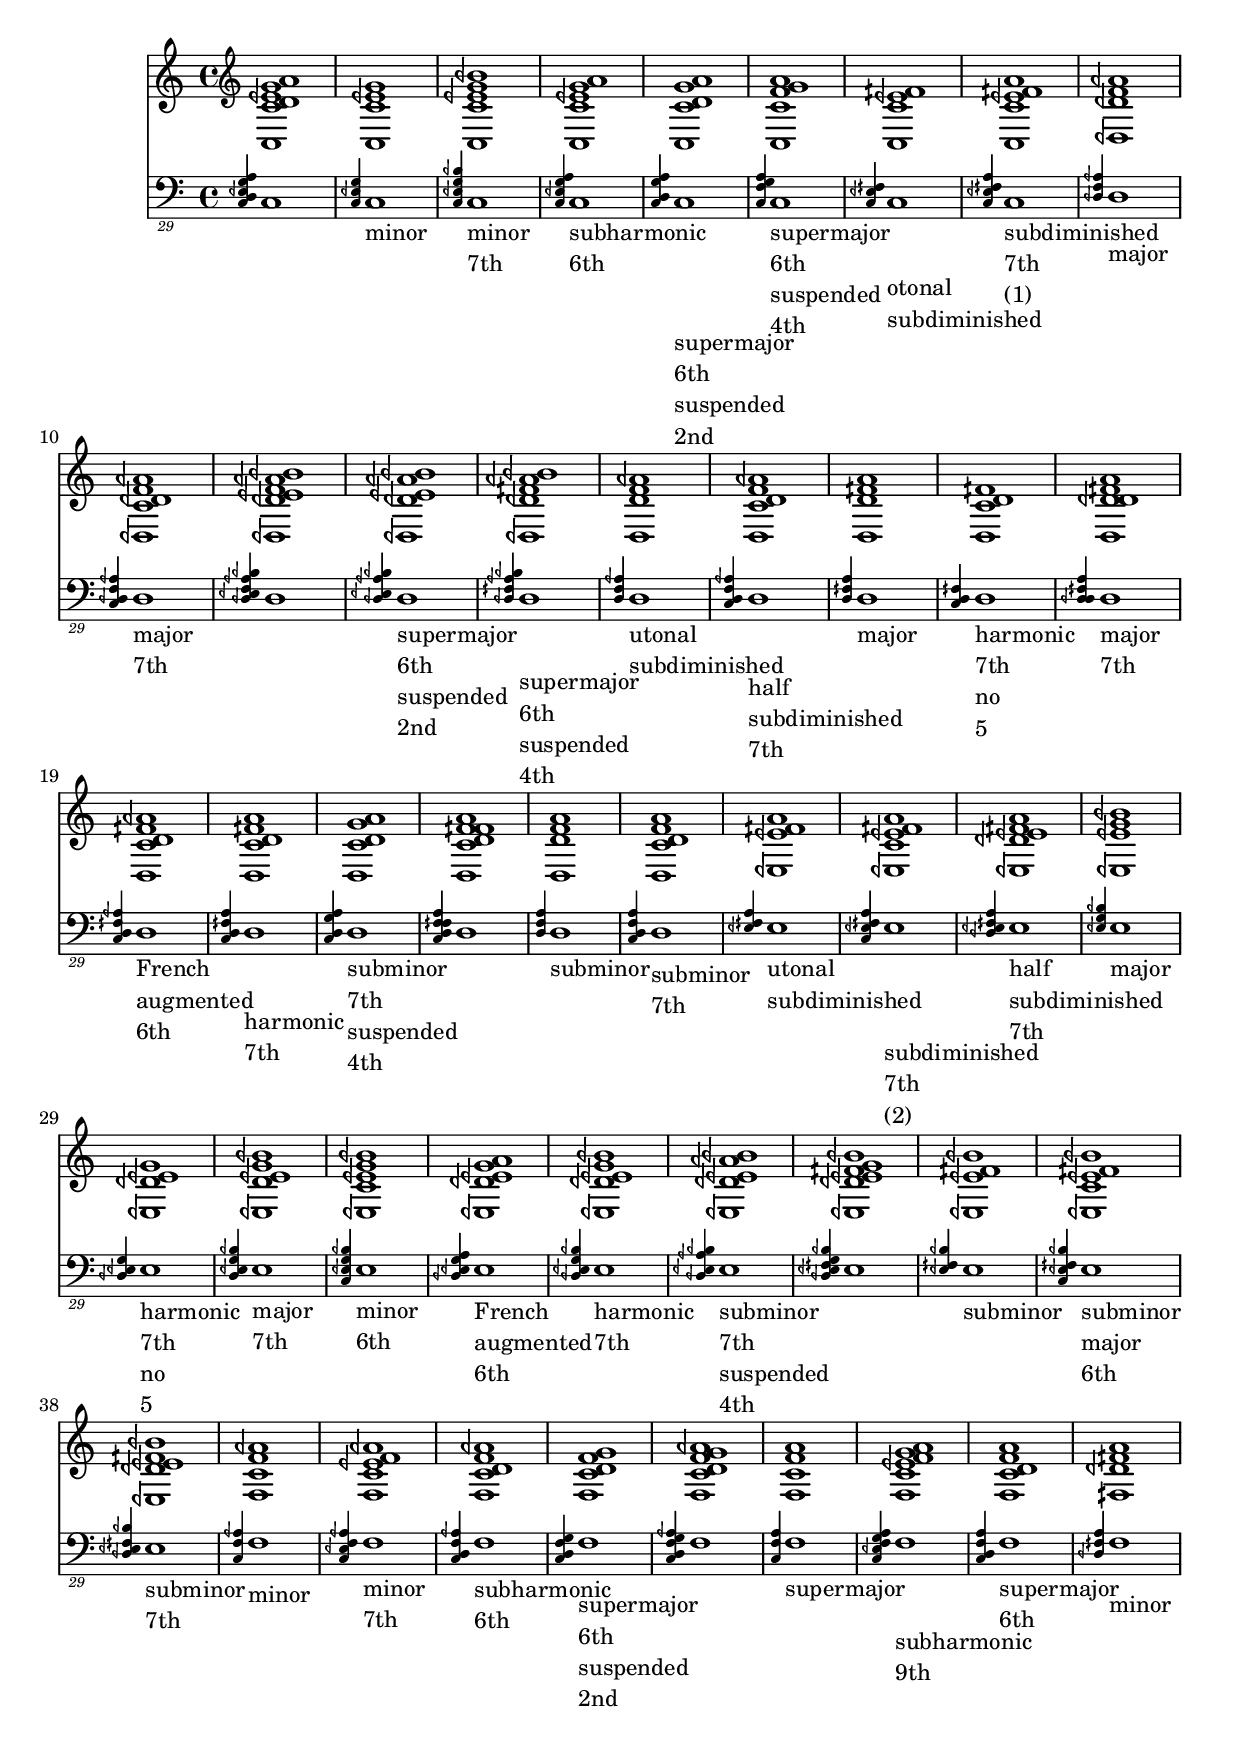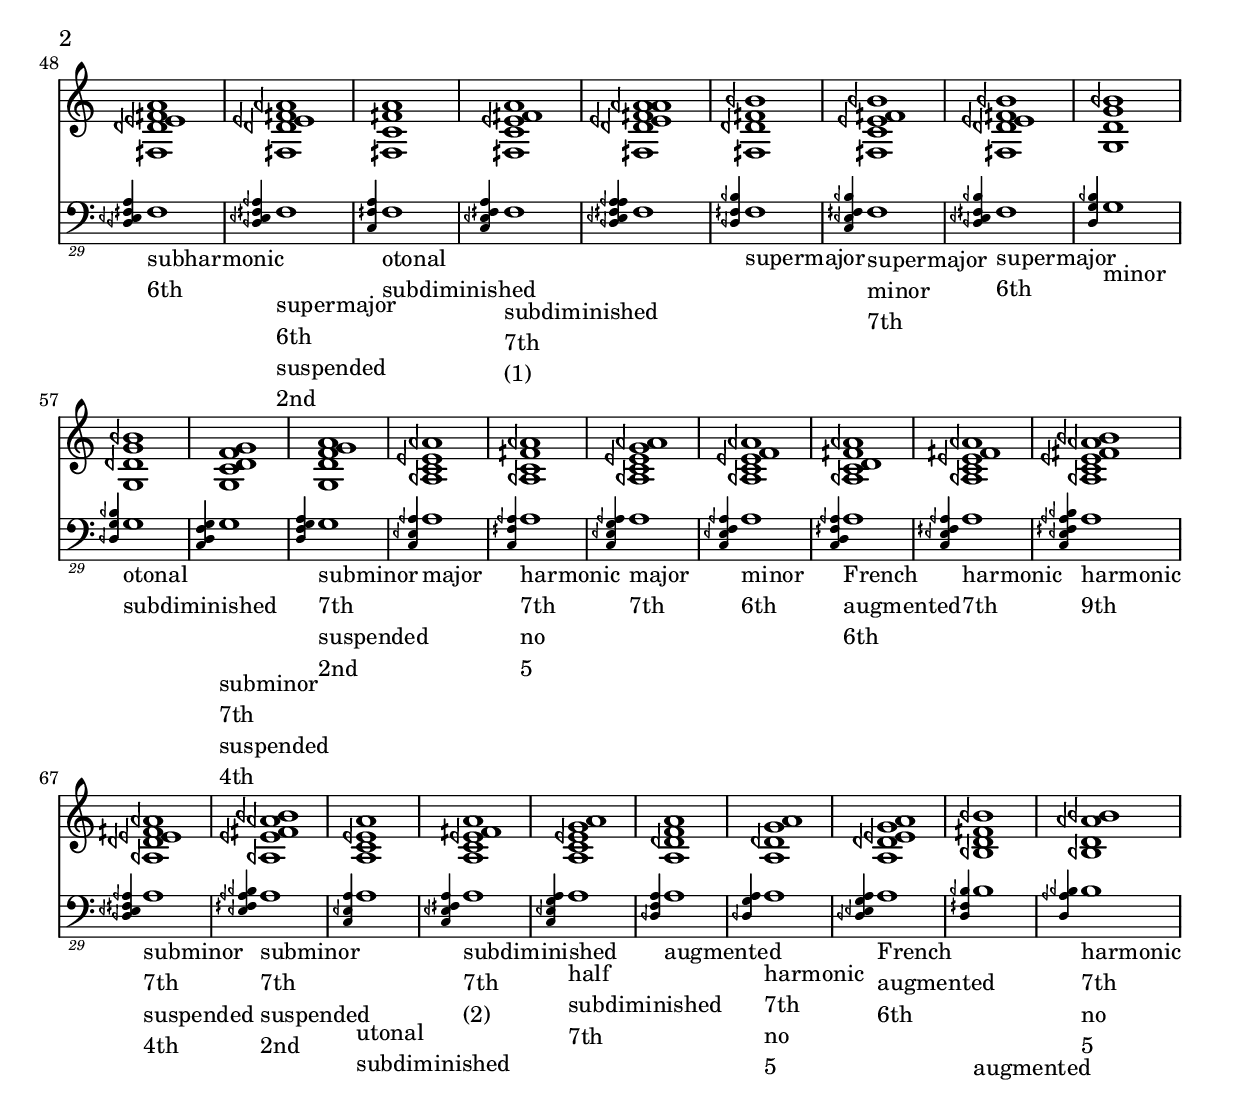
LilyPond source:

%%% created by Strasheela at 16:24, 23-6-2008

\version "2.10.0"

\layout {
    \context {
      \Score
      \override SpacingSpanner
                #'base-shortest-duration = #(ly:make-moment 1 32)
    }
  }
% \paper {
% }
% \layout {  
% }

% Define 22 ET pitches simply as 1/6 tone alterations...
#(define-public Comma 1/6)
#(define-public SharpMinusComma 1/3)
#(define-public Sharp 1/2)


% Define pitch names: C = c, C/ = cu (comma up), C#\ = cscd (c sharp, comma down),  C# = cs, C\ = ccd, Cb/ = cfcu, Cb = cf

etTwentytwoPitchNames = #`(
  (c . ,(ly:make-pitch -1 0 NATURAL))
  (d . ,(ly:make-pitch -1 1 NATURAL))
  (e . ,(ly:make-pitch -1 2 NATURAL))
  (f . ,(ly:make-pitch -1 3 NATURAL))
  (g . ,(ly:make-pitch -1 4 NATURAL))
  (a . ,(ly:make-pitch -1 5 NATURAL))
  (b . ,(ly:make-pitch -1 6 NATURAL))
  
  (ccu . ,(ly:make-pitch -1 0 Comma))
  (dcu . ,(ly:make-pitch -1 1 Comma))
  (ecu . ,(ly:make-pitch -1 2 Comma))
  (fcu . ,(ly:make-pitch -1 3 Comma))
  (gcu . ,(ly:make-pitch -1 4 Comma))
  (acu . ,(ly:make-pitch -1 5 Comma))
  (bcu . ,(ly:make-pitch -1 6 Comma))

  (cscd . ,(ly:make-pitch -1 0 SharpMinusComma))
  (dscd . ,(ly:make-pitch -1 1 SharpMinusComma))
  (escd . ,(ly:make-pitch -1 2 SharpMinusComma))
  (fscd . ,(ly:make-pitch -1 3 SharpMinusComma))
  (gscd . ,(ly:make-pitch -1 4 SharpMinusComma))
  (ascd . ,(ly:make-pitch -1 5 SharpMinusComma))
  (bscd . ,(ly:make-pitch -1 6 SharpMinusComma))

  (cs . ,(ly:make-pitch -1 0 Sharp))
  (ds . ,(ly:make-pitch -1 1 Sharp))
  (es . ,(ly:make-pitch -1 2 Sharp))
  (fs . ,(ly:make-pitch -1 3 Sharp))
  (gs . ,(ly:make-pitch -1 4 Sharp))
  (as . ,(ly:make-pitch -1 5 Sharp))
  (bs . ,(ly:make-pitch -1 6 Sharp))


  (ccd . ,(ly:make-pitch -1 0 (- Comma)))
  (dcd . ,(ly:make-pitch -1 1 (- Comma)))
  (ecd . ,(ly:make-pitch -1 2 (- Comma)))
  (fcd . ,(ly:make-pitch -1 3 (- Comma)))
  (gcd . ,(ly:make-pitch -1 4 (- Comma)))
  (acd . ,(ly:make-pitch -1 5 (- Comma)))
  (bcd . ,(ly:make-pitch -1 6 (- Comma)))
  
  (cfcu . ,(ly:make-pitch -1 0 (- SharpMinusComma)))
  (dfcu . ,(ly:make-pitch -1 1 (- SharpMinusComma)))
  (efcu . ,(ly:make-pitch -1 2 (- SharpMinusComma)))
  (ffcu . ,(ly:make-pitch -1 3 (- SharpMinusComma)))
  (gfcu . ,(ly:make-pitch -1 4 (- SharpMinusComma)))
  (afcu . ,(ly:make-pitch -1 5 (- SharpMinusComma)))
  (bfcu . ,(ly:make-pitch -1 6 (- SharpMinusComma)))

  (cf . ,(ly:make-pitch -1 0 (- Sharp)))
  (df . ,(ly:make-pitch -1 1 (- Sharp)))
  (ef . ,(ly:make-pitch -1 2 (- Sharp)))
  (ff . ,(ly:make-pitch -1 3 (- Sharp)))
  (gf . ,(ly:make-pitch -1 4 (- Sharp)))
  (af . ,(ly:make-pitch -1 5 (- Sharp)))
  (bf . ,(ly:make-pitch -1 6 (- Sharp)))

)

%% set pitch names.
pitchnames = \etTwentytwoPitchNames 
#(ly:parser-set-note-names parser etTwentytwoPitchNames)


% etTwentytwoGlyphs = #'((1 . "accidentals.doublesharp")
%        (1/2 . "accidentals.sharp")
%        (1/3 . "accidentals.sharp.slashslashslash.stem")
%        (1/6 . "accidentals.rightparen")
%        (0 . "accidentals.natural")
%        (-1/6 . "accidentals.leftparen")
%        (-1/3 . "accidentals.flat.slash")
%        (-1/2 . "accidentals.flat")
%        (-1 . "accidentals.flatflat")
%        )

% etTwentytwoGlyphs = #'((1 . "accidentals.doublesharp")
%        (1/2 . "accidentals.sharp")
%        (1/3 . "accidentals.sharp.slashslashslash.stem")
%        (1/6 . "arrowheads.open.11")
%        (0 . "accidentals.natural")
%        (-1/6 . "arrowheads.open.1M1")
%        (-1/3 . "accidentals.flat.slash")
%        (-1/2 . "accidentals.flat")
%        (-1 . "accidentals.flatflat")
%        )

etTwentytwoGlyphs = #'((1 . "accidentals.doublesharp")
       (1/2 . "accidentals.sharp")
       (1/3 . "accidentals.sharp.slashslash.stem")
       (1/6 . "arrowheads.open.01")
       (0 . "accidentals.natural")
       (-1/6 . "arrowheads.open.0M1")
       (-1/3 . "accidentals.mirroredflat")
       (-1/2 . "accidentals.flat")
       (-1 . "accidentals.flatflat")
       )

{ 
\override Score.Accidental #'glyph-name-alist =  \etTwentytwoGlyphs

\override Score.KeySignature #'glyph-name-alist = \etTwentytwoGlyphs

% test
% \relative { c4 ccu cscd cs d dcd dfcu df c }
% }


 
 <<   
 \new Staff { \clef violin  
 {
  
 <c c' d' efcu' g' a'>1 
 <c c' efcu' g'>1 
 <c c' efcu' g' bfcu'>1 
 <c c' efcu' g' a'>1 
 <c c' d' g' a'>1 
 <c c' f' g' a'>1 
 <c c' efcu' fscd'>1 
 <c c' efcu' fscd' a'>1 
 <dfcu dfcu' f' afcu'>1 
 <dfcu c' dfcu' f' afcu'>1 
 <dfcu dfcu' efcu' f' afcu' bfcu'>1 
 <dfcu dfcu' efcu' afcu' bfcu'>1 
 <dfcu dfcu' fscd' afcu' bfcu'>1 
 <d d' f' afcu'>1 
 <d c' d' f' afcu'>1 
 <d d' fscd' a'>1 
 <d c' d' fscd'>1 
 <d dfcu' d' fscd' a'>1 
 <d c' d' fscd' afcu'>1 
 <d c' d' fscd' a'>1 
 <d c' d' g' a'>1 
 <d c' d' f' fscd' a'>1 
 <d d' f' a'>1 
 <d c' d' f' a'>1 
 <efcu efcu' fscd' a'>1 
 <efcu c' efcu' fscd' a'>1 
 <efcu dfcu' efcu' fscd' a'>1 
 <efcu efcu' g' bfcu'>1 
 <efcu dfcu' efcu' g'>1 
 <efcu d' efcu' g' bfcu'>1 
 <efcu c' efcu' g' bfcu'>1 
 <efcu dfcu' efcu' g' a'>1 
 <efcu dfcu' efcu' g' bfcu'>1 
 <efcu dfcu' efcu' afcu' bfcu'>1 
 <efcu dfcu' efcu' fscd' g' bfcu'>1 
 <efcu efcu' fscd' bfcu'>1 
 <efcu c' efcu' fscd' bfcu'>1 
 <efcu dfcu' efcu' fscd' bfcu'>1 
 <f c' f' afcu'>1 
 <f c' efcu' f' afcu'>1 
 <f c' d' f' afcu'>1 
 <f c' d' f' g'>1 
 <f c' d' f' g' afcu'>1 
 <f c' f' a'>1 
 <f c' efcu' f' g' a'>1 
 <f c' d' f' a'>1 
 <fscd dfcu' fscd' a'>1 
 <fscd dfcu' efcu' fscd' a'>1 
 <fscd dfcu' efcu' fscd' afcu'>1 
 <fscd c' fscd' a'>1 
 <fscd c' efcu' fscd' a'>1 
 <fscd dfcu' efcu' fscd' afcu' a'>1 
 <fscd dfcu' fscd' bfcu'>1 
 <fscd c' efcu' fscd' bfcu'>1 
 <fscd dfcu' efcu' fscd' bfcu'>1 
 <g d' g' bfcu'>1 
 <g dfcu' g' bfcu'>1 
 <g c' d' f' g'>1 
 <g d' f' g' a'>1 
 <afcu c' efcu' afcu'>1 
 <afcu c' fscd' afcu'>1 
 <afcu c' efcu' g' afcu'>1 
 <afcu c' efcu' f' afcu'>1 
 <afcu c' d' fscd' afcu'>1 
 <afcu c' efcu' fscd' afcu'>1 
 <afcu c' efcu' fscd' afcu' bfcu'>1 
 <afcu dfcu' efcu' fscd' afcu'>1 
 <afcu efcu' fscd' afcu' bfcu'>1 
 <a c' efcu' a'>1 
 <a c' efcu' fscd' a'>1 
 <a c' efcu' g' a'>1 
 <a dfcu' f' a'>1 
 <a dfcu' g' a'>1 
 <a dfcu' efcu' g' a'>1 
 <bfcu d' fscd' bfcu'>1 
 <bfcu d' afcu' bfcu'>1 
} } 
 \new Staff { \clef "bass_29"  
 {
  \grace <c,,,, d,,,, efcu,,,, g,,,, a,,,,>4 c,,,,1_\markup{\column { } } \grace <c,,,, efcu,,,, g,,,,>4 c,,,,1_\markup{\column {minor } } \grace <c,,,, efcu,,,, g,,,, bfcu,,,,>4 c,,,,1_\markup{\column {minor 7th } } \grace <c,,,, efcu,,,, g,,,, a,,,,>4 c,,,,1_\markup{\column {subharmonic 6th } } \grace <c,,,, d,,,, g,,,, a,,,,>4 c,,,,1_\markup{\column {supermajor 6th suspended 2nd } } \grace <c,,,, f,,,, g,,,, a,,,,>4 c,,,,1_\markup{\column {supermajor 6th suspended 4th } } \grace <c,,,, efcu,,,, fscd,,,,>4 c,,,,1_\markup{\column {otonal subdiminished } } \grace <c,,,, efcu,,,, fscd,,,, a,,,,>4 c,,,,1_\markup{\column {subdiminished 7th (1) } } \grace <dfcu,,,, f,,,, afcu,,,,>4 dfcu,,,,1_\markup{\column {major } } \grace <dfcu,,,, f,,,, afcu,,,, c,,,,>4 dfcu,,,,1_\markup{\column {major 7th } } \grace <dfcu,,,, efcu,,,, f,,,, afcu,,,, bfcu,,,,>4 dfcu,,,,1_\markup{\column { } } \grace <dfcu,,,, efcu,,,, afcu,,,, bfcu,,,,>4 dfcu,,,,1_\markup{\column {supermajor 6th suspended 2nd } } \grace <dfcu,,,, fscd,,,, afcu,,,, bfcu,,,,>4 dfcu,,,,1_\markup{\column {supermajor 6th suspended 4th } } \grace <d,,,, f,,,, afcu,,,,>4 d,,,,1_\markup{\column {utonal subdiminished } } \grace <d,,,, f,,,, afcu,,,, c,,,,>4 d,,,,1_\markup{\column {half subdiminished 7th } } \grace <d,,,, fscd,,,, a,,,,>4 d,,,,1_\markup{\column {major } } \grace <d,,,, fscd,,,, c,,,,>4 d,,,,1_\markup{\column {harmonic 7th no 5 } } \grace <d,,,, fscd,,,, a,,,, dfcu,,,,>4 d,,,,1_\markup{\column {major 7th } } \grace <d,,,, fscd,,,, afcu,,,, c,,,,>4 d,,,,1_\markup{\column {French augmented 6th } } \grace <d,,,, fscd,,,, a,,,, c,,,,>4 d,,,,1_\markup{\column {harmonic 7th } } \grace <d,,,, g,,,, a,,,, c,,,,>4 d,,,,1_\markup{\column {subminor 7th suspended 4th } } \grace <d,,,, f,,,, fscd,,,, a,,,, c,,,,>4 d,,,,1_\markup{\column { } } \grace <d,,,, f,,,, a,,,,>4 d,,,,1_\markup{\column {subminor } } \grace <d,,,, f,,,, a,,,, c,,,,>4 d,,,,1_\markup{\column {subminor 7th } } \grace <efcu,,,, fscd,,,, a,,,,>4 efcu,,,,1_\markup{\column {utonal subdiminished } } \grace <efcu,,,, fscd,,,, a,,,, c,,,,>4 efcu,,,,1_\markup{\column {subdiminished 7th (2) } } \grace <efcu,,,, fscd,,,, a,,,, dfcu,,,,>4 efcu,,,,1_\markup{\column {half subdiminished 7th } } \grace <efcu,,,, g,,,, bfcu,,,,>4 efcu,,,,1_\markup{\column {major } } \grace <efcu,,,, g,,,, dfcu,,,,>4 efcu,,,,1_\markup{\column {harmonic 7th no 5 } } \grace <efcu,,,, g,,,, bfcu,,,, d,,,,>4 efcu,,,,1_\markup{\column {major 7th } } \grace <efcu,,,, g,,,, bfcu,,,, c,,,,>4 efcu,,,,1_\markup{\column {minor 6th } } \grace <efcu,,,, g,,,, a,,,, dfcu,,,,>4 efcu,,,,1_\markup{\column {French augmented 6th } } \grace <efcu,,,, g,,,, bfcu,,,, dfcu,,,,>4 efcu,,,,1_\markup{\column {harmonic 7th } } \grace <efcu,,,, afcu,,,, bfcu,,,, dfcu,,,,>4 efcu,,,,1_\markup{\column {subminor 7th suspended 4th } } \grace <efcu,,,, fscd,,,, g,,,, bfcu,,,, dfcu,,,,>4 efcu,,,,1_\markup{\column { } } \grace <efcu,,,, fscd,,,, bfcu,,,,>4 efcu,,,,1_\markup{\column {subminor } } \grace <efcu,,,, fscd,,,, bfcu,,,, c,,,,>4 efcu,,,,1_\markup{\column {subminor major 6th } } \grace <efcu,,,, fscd,,,, bfcu,,,, dfcu,,,,>4 efcu,,,,1_\markup{\column {subminor 7th } } \grace <f,,,, afcu,,,, c,,,,>4 f,,,,1_\markup{\column {minor } } \grace <f,,,, afcu,,,, c,,,, efcu,,,,>4 f,,,,1_\markup{\column {minor 7th } } \grace <f,,,, afcu,,,, c,,,, d,,,,>4 f,,,,1_\markup{\column {subharmonic 6th } } \grace <f,,,, g,,,, c,,,, d,,,,>4 f,,,,1_\markup{\column {supermajor 6th suspended 2nd } } \grace <f,,,, g,,,, afcu,,,, c,,,, d,,,,>4 f,,,,1_\markup{\column { } } \grace <f,,,, a,,,, c,,,,>4 f,,,,1_\markup{\column {supermajor } } \grace <f,,,, g,,,, a,,,, c,,,, efcu,,,,>4 f,,,,1_\markup{\column {subharmonic 9th } } \grace <f,,,, a,,,, c,,,, d,,,,>4 f,,,,1_\markup{\column {supermajor 6th } } \grace <fscd,,,, a,,,, dfcu,,,,>4 fscd,,,,1_\markup{\column {minor } } \grace <fscd,,,, a,,,, dfcu,,,, efcu,,,,>4 fscd,,,,1_\markup{\column {subharmonic 6th } } \grace <fscd,,,, afcu,,,, dfcu,,,, efcu,,,,>4 fscd,,,,1_\markup{\column {supermajor 6th suspended 2nd } } \grace <fscd,,,, a,,,, c,,,,>4 fscd,,,,1_\markup{\column {otonal subdiminished } } \grace <fscd,,,, a,,,, c,,,, efcu,,,,>4 fscd,,,,1_\markup{\column {subdiminished 7th (1) } } \grace <fscd,,,, afcu,,,, a,,,, dfcu,,,, efcu,,,,>4 fscd,,,,1_\markup{\column { } } \grace <fscd,,,, bfcu,,,, dfcu,,,,>4 fscd,,,,1_\markup{\column {supermajor } } \grace <fscd,,,, bfcu,,,, c,,,, efcu,,,,>4 fscd,,,,1_\markup{\column {supermajor minor 7th } } \grace <fscd,,,, bfcu,,,, dfcu,,,, efcu,,,,>4 fscd,,,,1_\markup{\column {supermajor 6th } } \grace <g,,,, bfcu,,,, d,,,,>4 g,,,,1_\markup{\column {minor } } \grace <g,,,, bfcu,,,, dfcu,,,,>4 g,,,,1_\markup{\column {otonal subdiminished } } \grace <g,,,, c,,,, d,,,, f,,,,>4 g,,,,1_\markup{\column {subminor 7th suspended 4th } } \grace <g,,,, a,,,, d,,,, f,,,,>4 g,,,,1_\markup{\column {subminor 7th suspended 2nd } } \grace <afcu,,,, c,,,, efcu,,,,>4 afcu,,,,1_\markup{\column {major } } \grace <afcu,,,, c,,,, fscd,,,,>4 afcu,,,,1_\markup{\column {harmonic 7th no 5 } } \grace <afcu,,,, c,,,, efcu,,,, g,,,,>4 afcu,,,,1_\markup{\column {major 7th } } \grace <afcu,,,, c,,,, efcu,,,, f,,,,>4 afcu,,,,1_\markup{\column {minor 6th } } \grace <afcu,,,, c,,,, d,,,, fscd,,,,>4 afcu,,,,1_\markup{\column {French augmented 6th } } \grace <afcu,,,, c,,,, efcu,,,, fscd,,,,>4 afcu,,,,1_\markup{\column {harmonic 7th } } \grace <afcu,,,, bfcu,,,, c,,,, efcu,,,, fscd,,,,>4 afcu,,,,1_\markup{\column {harmonic 9th } } \grace <afcu,,,, dfcu,,,, efcu,,,, fscd,,,,>4 afcu,,,,1_\markup{\column {subminor 7th suspended 4th } } \grace <afcu,,,, bfcu,,,, efcu,,,, fscd,,,,>4 afcu,,,,1_\markup{\column {subminor 7th suspended 2nd } } \grace <a,,,, c,,,, efcu,,,,>4 a,,,,1_\markup{\column {utonal subdiminished } } \grace <a,,,, c,,,, efcu,,,, fscd,,,,>4 a,,,,1_\markup{\column {subdiminished 7th (2) } } \grace <a,,,, c,,,, efcu,,,, g,,,,>4 a,,,,1_\markup{\column {half subdiminished 7th } } \grace <a,,,, dfcu,,,, f,,,,>4 a,,,,1_\markup{\column {augmented } } \grace <a,,,, dfcu,,,, g,,,,>4 a,,,,1_\markup{\column {harmonic 7th no 5 } } \grace <a,,,, dfcu,,,, efcu,,,, g,,,,>4 a,,,,1_\markup{\column {French augmented 6th } } \grace <bfcu,,,, d,,,, fscd,,,,>4 bfcu,,,,1_\markup{\column {augmented } } \grace <bfcu,,,, d,,,, afcu,,,,>4 bfcu,,,,1_\markup{\column {harmonic 7th no 5 } } 
} } 
>>

}